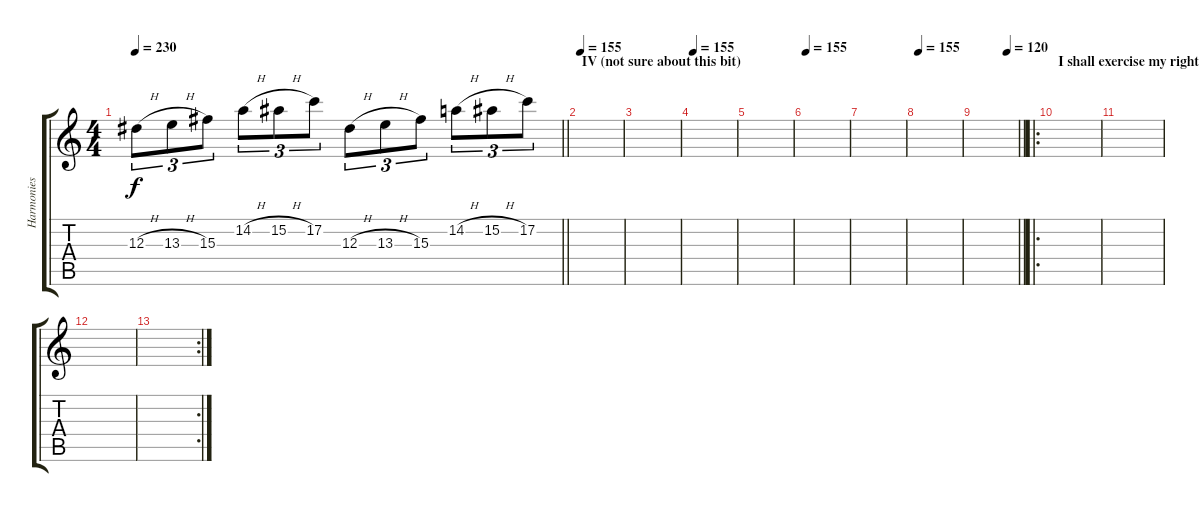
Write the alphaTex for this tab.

\track ("Harmonies" "Harmonies") {instrument distortionguitar}
\staff {score tabs}
\tuning (C4 G3 Eb3 Bb2 F2 C2) {hide}
\ts (4 4)
\tempo 230
\clef g2
\barLineRight lightlight
\ks c
12.3{h}.8{tu (3 2) dy f} 13.3{h}.8{tu (3 2)} 15.3.8{tu (3 2)} 14.2{h}.8{tu (3 2)} 15.2{h}.8{tu (3 2)} 17.2.8{tu (3 2)} 12.3{h}.8{tu (3 2)} 13.3{h}.8{tu (3 2)} 15.3.8{tu (3 2)} 14.2{h}.8{tu (3 2)} 15.2{h}.8{tu (3 2)} 17.2.8{tu (3 2)} |
\section ("" "IV (not sure about this bit)")
\tempo 155
|
|
\tempo 155
|
|
\tempo 155
|
|
\tempo 155
|
\tempo (120 0.75)
\barLineRight lightlight
|
\ro
\section ("" "I shall exercise my right to be hateful!")
|
|
|
\rc 2
